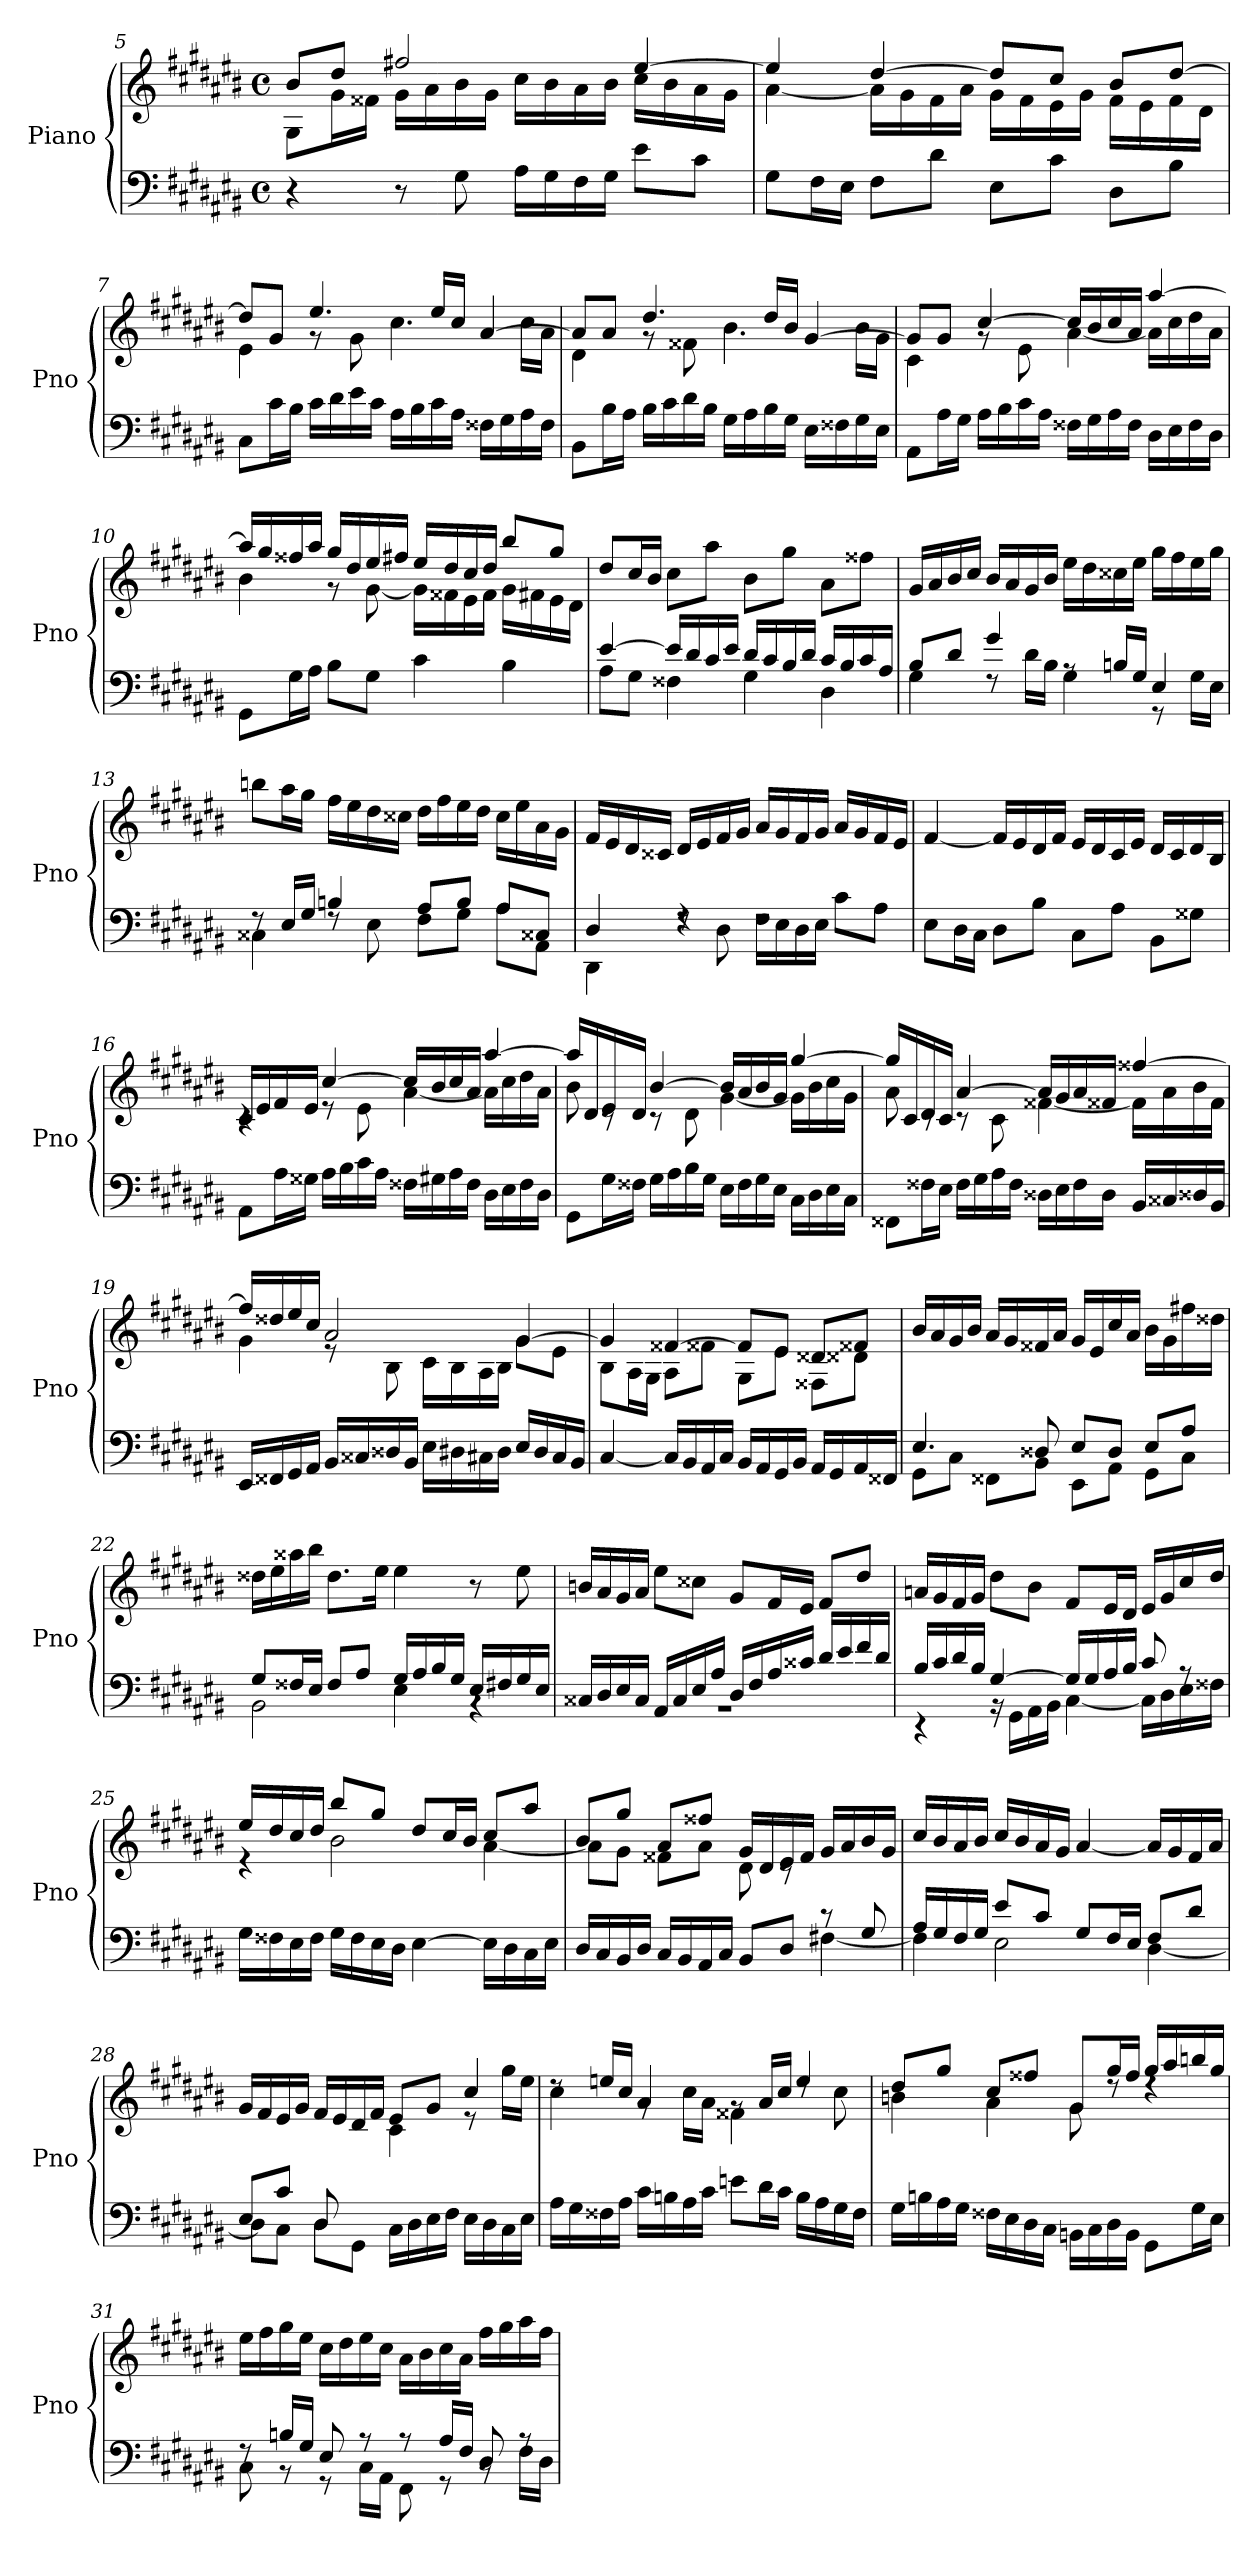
**kern	**kern
*part1	*part1
*staff2	*staff1
*I"Piano	*
*I'Pno	*
*clefF4	*clefG2
*k[f#c#g#d#a#e#b#]	*k[f#c#g#d#a#e#b#]
*M4/4	*M4/4
*met(c)	*met(c)
=5	=5
*	*^
4r	8b#/L	8G#\L
.	8dd#/J	16g#\L
.	.	16f##X\JJ
8r	2ff#X/	16g#\LL
.	.	16a#\
8G#\	.	16b#\
.	.	16g#\JJ
16A#\LL	.	16cc#\LL
16G#\	.	16b#\
16F#\	.	16a#\
16G#\JJ	.	16b#\JJ
8e#\L	[4ee#/	16cc#\LL
.	.	16b#\
8c#\J	.	16a#\
.	.	16g#\JJ
=6	=6	=6
8G#\L	4ee#/]	[4a#\
16F#\L	.	.
16E#\JJ	.	.
8F#\L	[4dd#/	16a#\LL]
.	.	16g#\
8d#\J	.	16f#\
.	.	16a#\JJ
8E#\L	8dd#/L]	16g#\LL
.	.	16f#\
8c#\J	8cc#/J	16e#\
.	.	16g#\JJ
8D#\L	8b#/L	16f#\LL
.	.	16e#\
8B#\J	[8dd#/J	16f#\
.	.	16d#\JJ
=7	=7	=7
8C#\L	8dd#/L]	4e#\
16c#\L	8g#/J	.
16B#\JJ	.	.
16c#\LL	4.ee#/	8rg
16d#\	.	.
16e#\	.	8g#\
16c#\JJ	.	.
16A#\LL	.	4.cc#\
16B#\	.	.
16c#\	16ee#/LL	.
16A#\JJ	16cc#/JJ	.
16F##X\LL	[4a#/	.
16G#\	.	.
16A#\	.	16cc#\LL
16F##\JJ	.	16a#\JJ
=8	=8	=8
8BB#\L	8a#/L]	4d#\
16B#\L	8a#/J	.
16A#\JJ	.	.
16B#\LL	4.dd#/	8rg
16c#\	.	.
16d#\	.	8f##X\
16B#\JJ	.	.
16G#\LL	.	4.b#\
16A#\	.	.
16B#\	16dd#/LL	.
16G#\JJ	16b#/JJ	.
16E#\LL	[4g#/	.
16F##X\	.	.
16G#\	.	16b#\LL
16E#\JJ	.	16g#\JJ
=9	=9	=9
8AA#\L	8g#/L]	4c#\
16A#\L	8g#/J	.
16G#\JJ	.	.
16A#\LL	[4cc#/	8rg
16B#\	.	.
16c#\	.	8e#\
16A#\JJ	.	.
16F##X\LL	16cc#/LL]	[4a#\
16G#\	16b#/	.
16A#\	16cc#/	.
16F##\JJ	16a#/JJ	.
16D#\LL	[4aa#/	16a#\LL]
16E#\	.	16cc#\
16F##\	.	16dd#\
16D#\JJ	.	16a#\JJ
=10	=10	=10
8GG#\L	16aa#/LL]	4b#\
.	16gg#/	.
16G#\L	16ff##X/	.
16A#\JJ	16aa#/JJ	.
8B#\L	16gg#/LL	8r
.	16dd#/	.
8G#\J	16ee#/	[8g#\
.	16ff#X/JJ	.
4c#\	16ee#/LL	16g#\LL]
.	16dd#/	16f##X\
.	16cc#/	16e#\
.	16dd#/JJ	16f##\JJ
4B#\	8bb#/L	16g#\LL
.	.	16f#X\
.	8gg#/J	16e#\
.	.	16d#\JJ
*	*v	*v
=11	=11
*^	*
[4e#/	8A#\L	8dd#/L
.	8G#\J	16cc#/L
.	.	16b#/JJ
16e#/LL]	4F##X\	8cc#\L
16d#/	.	.
16c#/	.	8aa#\J
16e#/JJ	.	.
16d#/LL	4G#\	8b#\L
16c#/	.	.
16B#/	.	8gg#\J
16d#/JJ	.	.
16c#/LL	4D#\	8a#\L
16B#/	.	.
16c#/	.	8ff##X\J
16A#/JJ	.	.
=12	=12	=12
8B#/L	4G#\	16g#/LL
.	.	16a#/
8d#/J	.	16b#/
.	.	16cc#/JJ
4g#/	8rF	16b#/LL
.	.	16a#/
.	16d#\LL	16g#/
.	16B#\JJ	16b#/JJ
8rA	4G#\	16ee#\LL
.	.	16dd#\
16Bn/LL	.	16cc##X\
16G#/JJ	.	16ee#\JJ
4E#/	8r	16gg#\LL
.	.	16ff#\
.	16G#\LL	16ee#\
.	16E#\JJ	16gg#\JJ
=13	=13	=13
8rF	4C##X\	8bbn\L
16E#/LL	.	16aa#\L
16G#/JJ	.	16gg#\JJ
4Bn/	8rF	16ff#\LL
.	.	16ee#\
.	8E#\	16dd#\
.	.	16cc##X\JJ
8A#/L	8F#\L	16dd#\LL
.	.	16ff#\
8B/J	8G#\J	16ee#\
.	.	16dd#\JJ
8A#/L	8A#\L	16cc##i\LL
.	.	16ee#\
8C##X/J	8AA#\J	16a#\
.	.	16g#\JJ
=14	=14	=14
4D#/	4DD#\	16f#/LL
.	.	16e#/
.	.	16d#/
.	.	16c##X/JJ
4rF	8rF	16d#/LL
.	.	16e#/
.	8D#\	16f#/
.	.	16g#/JJ
2rF	16F#\LL	16a#/LL
.	16E#\	16g#/
.	16D#\	16f#/
.	16E#\JJ	16g#/JJ
.	8c#\L	16a#/LL
.	.	16g#/
.	8A#\J	16f#/
.	.	16e#/JJ
*v	*v	*
=15	=15
8E#\L	[4f#/
16D#\L	.
16C#\JJ	.
8D#\L	16f#/LL]
.	16e#/
8B#\J	16d#/
.	16f#/JJ
8C#\L	16e#/LL
.	16d#/
8A#\J	16c#/
.	16e#/JJ
8BB#\L	16d#/LL
.	16c#/
8G##X\J	16d#/
.	16B#/JJ
=16	=16
*	*^
8AA#\L	16c#/LL	4rc
.	16e#/	.
16A#\L	16f#/	.
16G##X\JJ	16e#/JJ	.
16A#\LL	[4cc#/	8re
16B#\	.	.
16c#\	.	8e#\
16A#\JJ	.	.
16F##X\LL	16cc#/LL]	[4a#\
16G#X\	16b#/	.
16A#\	16cc#/	.
16F##\JJ	16a#/JJ	.
16D#\LL	[4aa#/	16a#\LL]
16E#\	.	16cc#\
16F##i\	.	16dd#\
16D#\JJ	.	16a#\JJ
=17	=17	=17
8GG#\L	16aa#/LL]	8b#\
.	16d#/	.
16G#\L	16e#/	8rc
16F##X\JJ	16d#/JJ	.
16G#\LL	[4b#/	8rc
16A#\	.	.
16B#\	.	8d#\
16G#\JJ	.	.
16E#\LL	16b#/LL]	[4g#\
16F##i\	16a#/	.
16G#\	16b#/	.
16E#\JJ	16g#/JJ	.
16C#\LL	[4gg#/	16g#\LL]
16D#\	.	16b#\
16E#\	.	16cc#\
16C#\JJ	.	16g#\JJ
=18	=18	=18
8FF##X\L	16gg#/LL]	8a#\
.	16c#/	.
16F##X\L	16d#/	8rc
16E#\JJ	16c#/JJ	.
16F##\LL	[4a#/	8rc
16G#\	.	.
16A#\	.	8c#\
16F##\JJ	.	.
16D##X\LL	16a#/LL]	[4f##X\
16E#\	16g#/	.
16F##\	16a#/	.
16D##\JJ	16f##X/JJ	.
16BB#/LL	[4ff##X/	16f##\LL]
16C##X/	.	16a#\
16D##X/	.	16b#\
16BB#/JJ	.	16f##i\JJ
=19	=19	=19
16EE#/LL	16ff##/LL]	4g#\
16FF##X/	16dd##X/	.
16GG#/	16ee#/	.
16AA#/JJ	16cc#/JJ	.
16BB#/LL	2a#/	8re
16C##X/	.	.
16D##X/	.	8B#\
16BB#/JJ	.	.
16E#\LL	.	16c#\LL
16D#X\	.	16B#\
16C#X\	.	16A#\
16D#\JJ	.	16B#\JJ
16E#/LL	[4g#/	8g#\L
16D#/	.	.
16C#/	.	8e#\J
16BB#/JJ	.	.
=20	=20	=20
[4C#/	4g#/]	8B#\L
.	.	16A#\L
.	.	16G#\JJ
16C#/LL]	[4f##X/	8A#\L
16BB#/	.	.
16AA#/	.	8f##X\J
16C#/JJ	.	.
16BB#/LL	8f##/L]	8G#\L
16AA#/	.	.
16GG#/	8e#/J	8e#\J
16BB#/JJ	.	.
16AA#/LL	8d##X/L	8F##X\L
16GG#/	.	.
16AA#/	8f##X/J	8d##X\J
16FF##X/JJ	.	.
*	*v	*v
=21	=21
*^	*
4.E#/	8GG#\L	16b#/LL
.	.	16a#/
.	8C#\J	16g#/
.	.	16b#/JJ
.	8FF##X\L	16a#/LL
.	.	16g#/
8D##X/	8BB#\J	16f##X/
.	.	16a#/JJ
8E#/L	8EE#\L	16g#/LL
.	.	16e#/
8D##/J	8AA#\J	16cc#/
.	.	16a#/JJ
8E#/L	8GG#\L	16b#\LL
.	.	16g#\
8A#/J	8C#\J	16ff#X\
.	.	16dd##X\JJ
=22	=22	=22
8G#/L	2BB#\	16dd##X\LL
.	.	16ee#\
16F##X/L	.	16aa##X\
16E#/JJ	.	16bb#\JJ
8F##/L	.	8.dd##i\L
8A#/J	.	.
.	.	16ee#\Jk
16G#/LL	4E#\	4ee#\
16A#/	.	.
16B#/	.	.
16G#/JJ	.	.
16E#/LL	4rBB	8r
16F#X/	.	.
16G#/	.	8ee#\
16E#/JJ	.	.
=23	=23	=23
16C##X/LL	1rBB	16bn/LL
16D#/	.	16a#/
16E#/	.	16g#/
16C##/JJ	.	16a#/JJ
16AA#/LL	.	8ee#\L
16C##i/	.	.
16E#/	.	8cc##X\J
16A#/JJ	.	.
16D#/LL	.	8g#/L
16F#/	.	.
16A#/	.	16f#/L
16c##X/JJ	.	16e#/JJ
16d#/LL	.	8f#/L
16e#/	.	.
16f#/	.	8dd#/J
16d#/JJ	.	.
=24	=24	=24
16B#/LL	4r	16an/LL
16c#/	.	16g#/
16d#/	.	16f#/
16B#/JJ	.	16g#/JJ
[4G#/	16rBB	8dd#\L
.	16GG#\LL	.
.	16AA#\	8b#\J
.	16BB#\JJ	.
16G#/LL]	[4C#\	8f#/L
16G#/	.	.
16A#/	.	16e#/L
16B#/JJ	.	16d#/JJ
8c#/	16C#\LL]	16e#/LL
.	16D#\	16g#/
8rA	16E#\	16cc#/
.	16F##X\JJ	16dd#/JJ
*v	*v	*
=25	=25
*	*^
16G#\LL	16ee#/LL	4r
16F##X\	16dd#/	.
16E#\	16cc#/	.
16F##\JJ	16dd#/JJ	.
16G#\LL	8bb#/L	2b#\
16F##i\	.	.
16E#\	8gg#/J	.
16D#\JJ	.	.
[4E#\	8dd#/L	.
.	16cc#/L	.
.	16b#/JJ	.
16E#\LL]	8cc#/L	[4a#\
16D#\	.	.
16C#\	8aa#/J	.
16E#\JJ	.	.
=26	=26	=26
*^	*	*
2.rBByy	16D#/LL	8b#/L	8a#\L]
.	16C#/	.	.
.	16BB#/	8gg#/J	8g#\J
.	16D#/JJ	.	.
.	16C#/LL	8a#/L	8f##X\L
.	16BB#/	.	.
.	16AA#/	8ff##X/J	8a#\J
.	16C#/JJ	.	.
.	8BB#/L	16g#/LL	8d#\
.	.	16d#/	.
.	8D#/J	16e#/	8rc
.	.	16f##/JJ	.
8rc	[4F#X\	16g#/LL	4ryy
.	.	16a#/	.
8G#/	.	16b#/	.
.	.	16g#/JJ	.
*	*	*v	*v
=27	=27	=27
16A#/LL	4F#\]	16cc#/LL
16G#/	.	16b#/
16F#/	.	16a#/
16G#/JJ	.	16b#/JJ
8e#/L	2E#\	16cc#/LL
.	.	16b#/
8c#/J	.	16a#/
.	.	16g#/JJ
8G#/L	.	[4a#/
16F#/L	.	.
16E#/JJ	.	.
8F#/L	[4D#\	16a#/LL]
.	.	16g#/
8d#/J	.	16f#/
.	.	16a#/JJ
=28	=28	=28
*	*	*^
*	*	*	*^
8E#/L	8D#\L]	16g#/LL	2.ryy	4.ryy
.	.	16f#/	.	.
8c#/J	8C#\J	16e#/	.	.
.	.	16g#/JJ	.	.
8D#/L	8D#\L	16f#/LL	.	.
.	.	16e#/	.	.
4.ryy	8GG#\J	16d#/	.	8B#\J
.	.	16f#/JJ	.	.
.	16C#\LL	8e#/L	.	4c#\
.	16D#\	.	.	.
.	16E#\	8g#/J	.	.
.	16F#\JJ	.	.	.
4rAyy	16E#\LL	4cc#/	8r	4ryy
.	16D#\	.	.	.
.	16C#\	.	16gg#\LL	.
.	16E#\JJ	.	16ee#\JJ	.
*v	*v	*	*	*
*	*	*v	*v
=29	=29	=29
16A#\LL	8rdd	4cc#\
16G#\	.	.
16F##X\	16een/LL	.
16A#\JJ	16cc#/JJ	.
16c#\LL	4a#/	8rg
16Bn\	.	.
16A#\	.	16cc#\LL
16c#\JJ	.	16a#\JJ
8en\L	8rg	4f##X\
16d#\L	16a#/LL	.
16c#\JJ	16cc#/JJ	.
16B\LL	4ee/	8rdd
16A#\	.	.
16G#\	.	8cc#\
16F##i\JJ	.	.
=30	=30	=30
16G#\LL	8dd#/L	4bn\
16Bn\	.	.
16A#\	8gg#/J	.
16G#\JJ	.	.
16F##X\LL	8cc#/L	4a#\
16E#\	.	.
16D#\	8ff##X/J	.
16C#\JJ	.	.
16BBn\LL	8g#/L	8g#\
16C#\	.	.
16D#\	16gg#/L	8rdd
16BB\JJ	16ff##i/JJ	.
8GG#\L	16gg#/LL	4rdd
.	16aa#/	.
16G#\L	16bbn/	.
16E#\JJ	16gg#/JJ	.
*	*v	*v
=31	=31
*^	*
8rF	8C#\	16ee#\LL
.	.	16ff#\
16Bn/LL	8r	16gg#\
16G#/JJ	.	16ee#\JJ
8E#/	8r	16cc#\LL
.	.	16dd#\
8r	16C#\LL	16ee#\
.	16AA#\JJ	16cc#\JJ
8r	8FF#\	16a#\LL
.	.	16b#\
16A#/LL	8r	16cc#\
16F#/JJ	.	16a#\JJ
8D#/	8rBB	16ff#\LL
.	.	16gg#\
8rA	16F#\LL	16aa#\
.	16D#\JJ	16ff#\JJ
*v	*v	*
=	=
*-	*-
